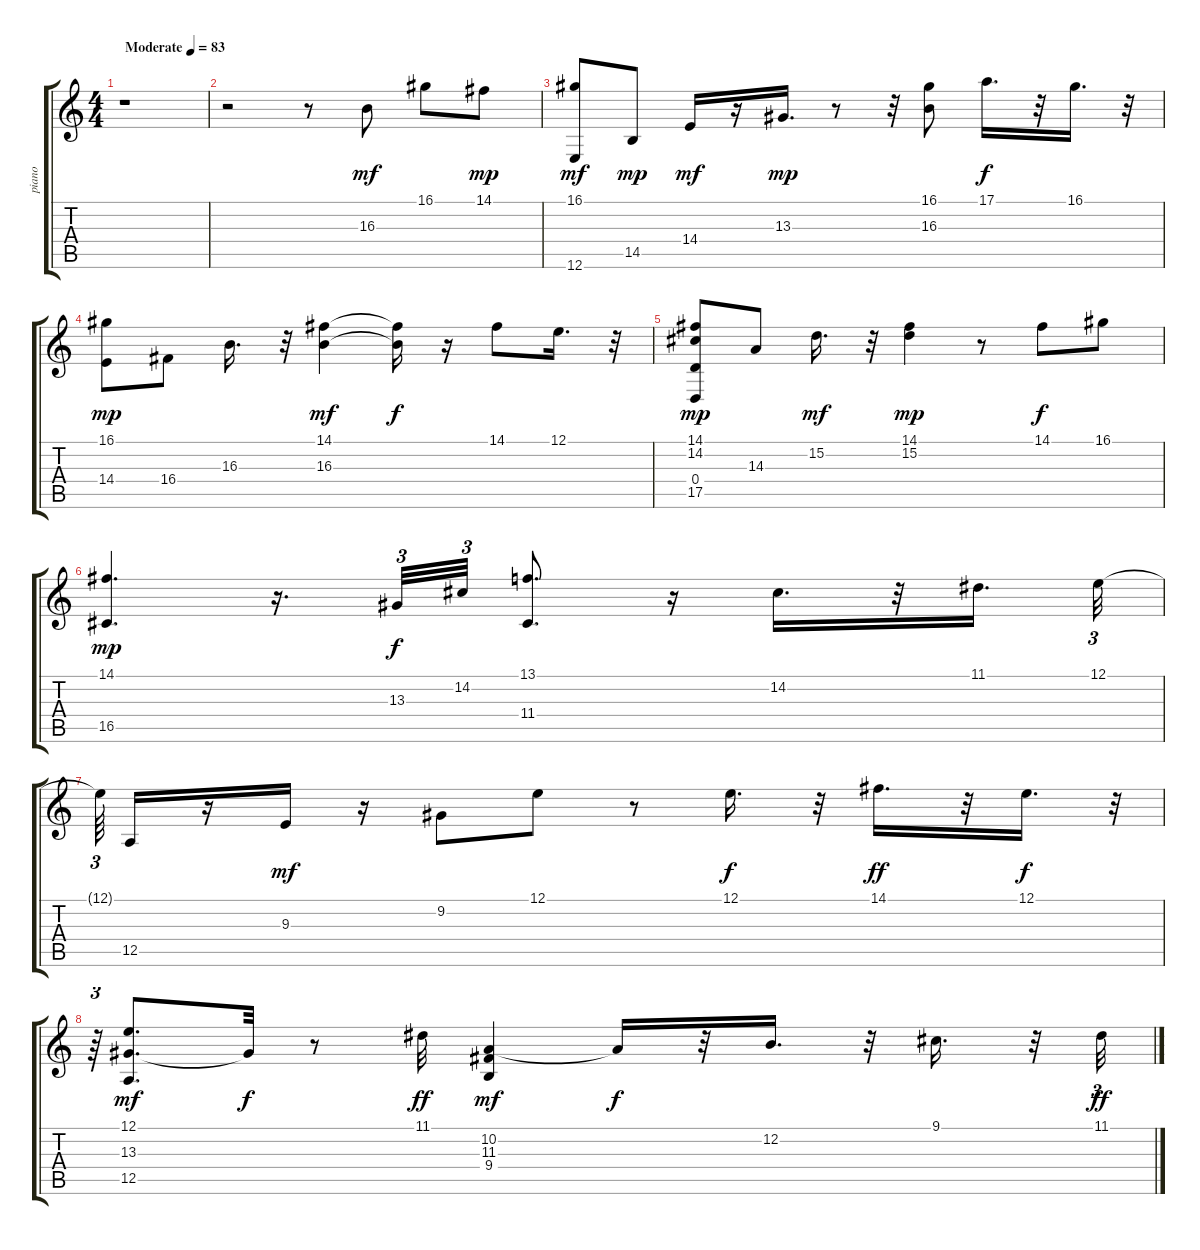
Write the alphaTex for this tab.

\track ("piano" "piano") {instrument acousticgrandpiano}
\staff {score tabs}
\tuning (E4 B3 G3 D3 A2 E2) {hide}
\ts (4 4)
\tempo (83 "Moderate")
\clef g2
\ks c
r.1{dy mf instrument acousticgrandpiano} |
r.2 r.8 16.3.8 16.1.8 14.1.8{dy mp} |
(16.1 12.6).8{dy mf} 14.5.8{dy mp} 14.4.16{dy mf} r.16 13.3.16{d dy mp} r.8 r.32 (16.1 16.3).8 17.1.16{d dy f} r.32 16.1.16{d} r.32 |
(16.1 14.4).8{dy mp} 16.4.8 16.3.16{d} r.32 (14.1 16.3).4{dy mf} (14.1{t} 16.3{t}).16{dy f} r.16 14.1.8 12.1.16{d} r.32 |
(14.1 14.2 0.4 17.5).8{dy mp} 14.3.8 15.2.16{d dy mf} r.32 (14.1 15.2).4{dy mp} r.8 14.1.8{dy f} 16.1.8 |
(14.1 16.5).4{d dy mp} r.16{d} 13.3.32{tu (3 2) dy f} 14.2.32{tu (3 2)} (13.1 11.4).8{d} r.16 14.2.16{d} r.32 11.1.16{d} 12.1.32{tu (3 2)} |
12.1{t}.64{tu (3 2)} 12.5.16 r.16 9.3.16{dy mf} r.16 9.2.8 12.1.8 r.8 12.1.16{d dy f} r.32 14.1.16{d dy ff} r.32 12.1.16{d dy f} r.32{tu (3 2)} |
r.64{tu (3 2)} (12.1 13.3 12.5).8{d dy mf} 13.3{t}.32{dy f} r.8 11.1.32{dy ff} (10.2 11.3 9.4).4{dy mf} 10.2{t}.16{dy f} r.32 12.2.16{d} r.32 9.1.16{d} r.32 11.1.32{tu (3 2) dy ff}
